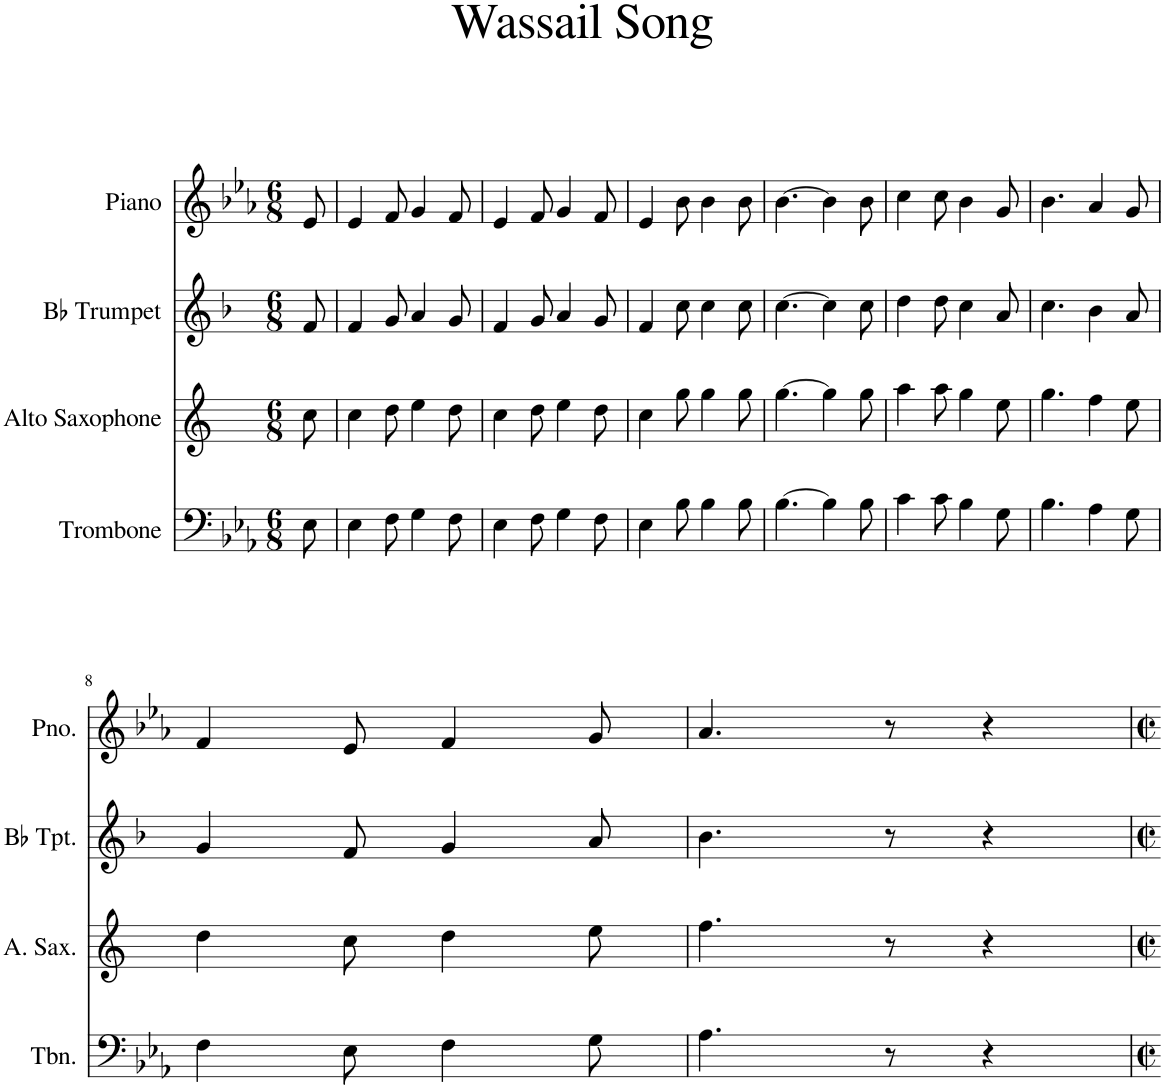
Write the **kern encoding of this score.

**kern	**kern	**kern	**kern
*part4	*part3	*part2	*part1
*staff4	*staff3	*staff2	*staff1
*I"Trombone	*I"Alto Saxophone	*I"Bb Trumpet	*I"Piano
*I'Tbn.	*I'A. Sax.	*I'Bb Tpt.	*I'Pno.
*clefF4	*clefG2	*clefG2	*clefG2
*	*Trd5c9	*Trd1c2	*
*k[b-e-a-]	*k[]	*k[b-]	*k[b-e-a-]
*M6/8	*M6/8	*M6/8	*M6/8
=1	=1	=1	=1
8E-\	8cc\	8f/	8e-/
=2	=2	=2	=2
4E-\	4cc\	4f/	4e-/
8F\	8dd\	8g/	8f/
4G\	4ee\	4a/	4g/
8F\	8dd\	8g/	8f/
=3	=3	=3	=3
4E-\	4cc\	4f/	4e-/
8F\	8dd\	8g/	8f/
4G\	4ee\	4a/	4g/
8F\	8dd\	8g/	8f/
=4	=4	=4	=4
4E-\	4cc\	4f/	4e-/
8B-\	8gg\	8cc\	8b-\
4B-\	4gg\	4cc\	4b-\
8B-\	8gg\	8cc\	8b-\
=5	=5	=5	=5
[4.B-\	[4.gg\	[4.cc\	[4.b-\
4B-\]	4gg\]	4cc\]	4b-\]
8B-\	8gg\	8cc\	8b-\
=6	=6	=6	=6
4c\	4aa\	4dd\	4cc\
8c\	8aa\	8dd\	8cc\
4B-\	4gg\	4cc\	4b-\
8G\	8ee\	8a/	8g/
=7	=7	=7	=7
4.B-\	4.gg\	4.cc\	4.b-\
4A-\	4ff\	4b-\	4a-/
8G\	8ee\	8a/	8g/
!!LO:LB:g=z
=8	=8	=8	=8
4F\	4dd\	4g/	4f/
8E-\	8cc\	8f/	8e-/
4F\	4dd\	4g/	4f/
8G\	8ee\	8a/	8g/
=9	=9	=9	=9
4.A-\	4.ff\	4.b-\	4.a-/
8r	8r	8r	8r
4r	4r	4r	4r
=	=	=	=
*-	*-	*-	*-
